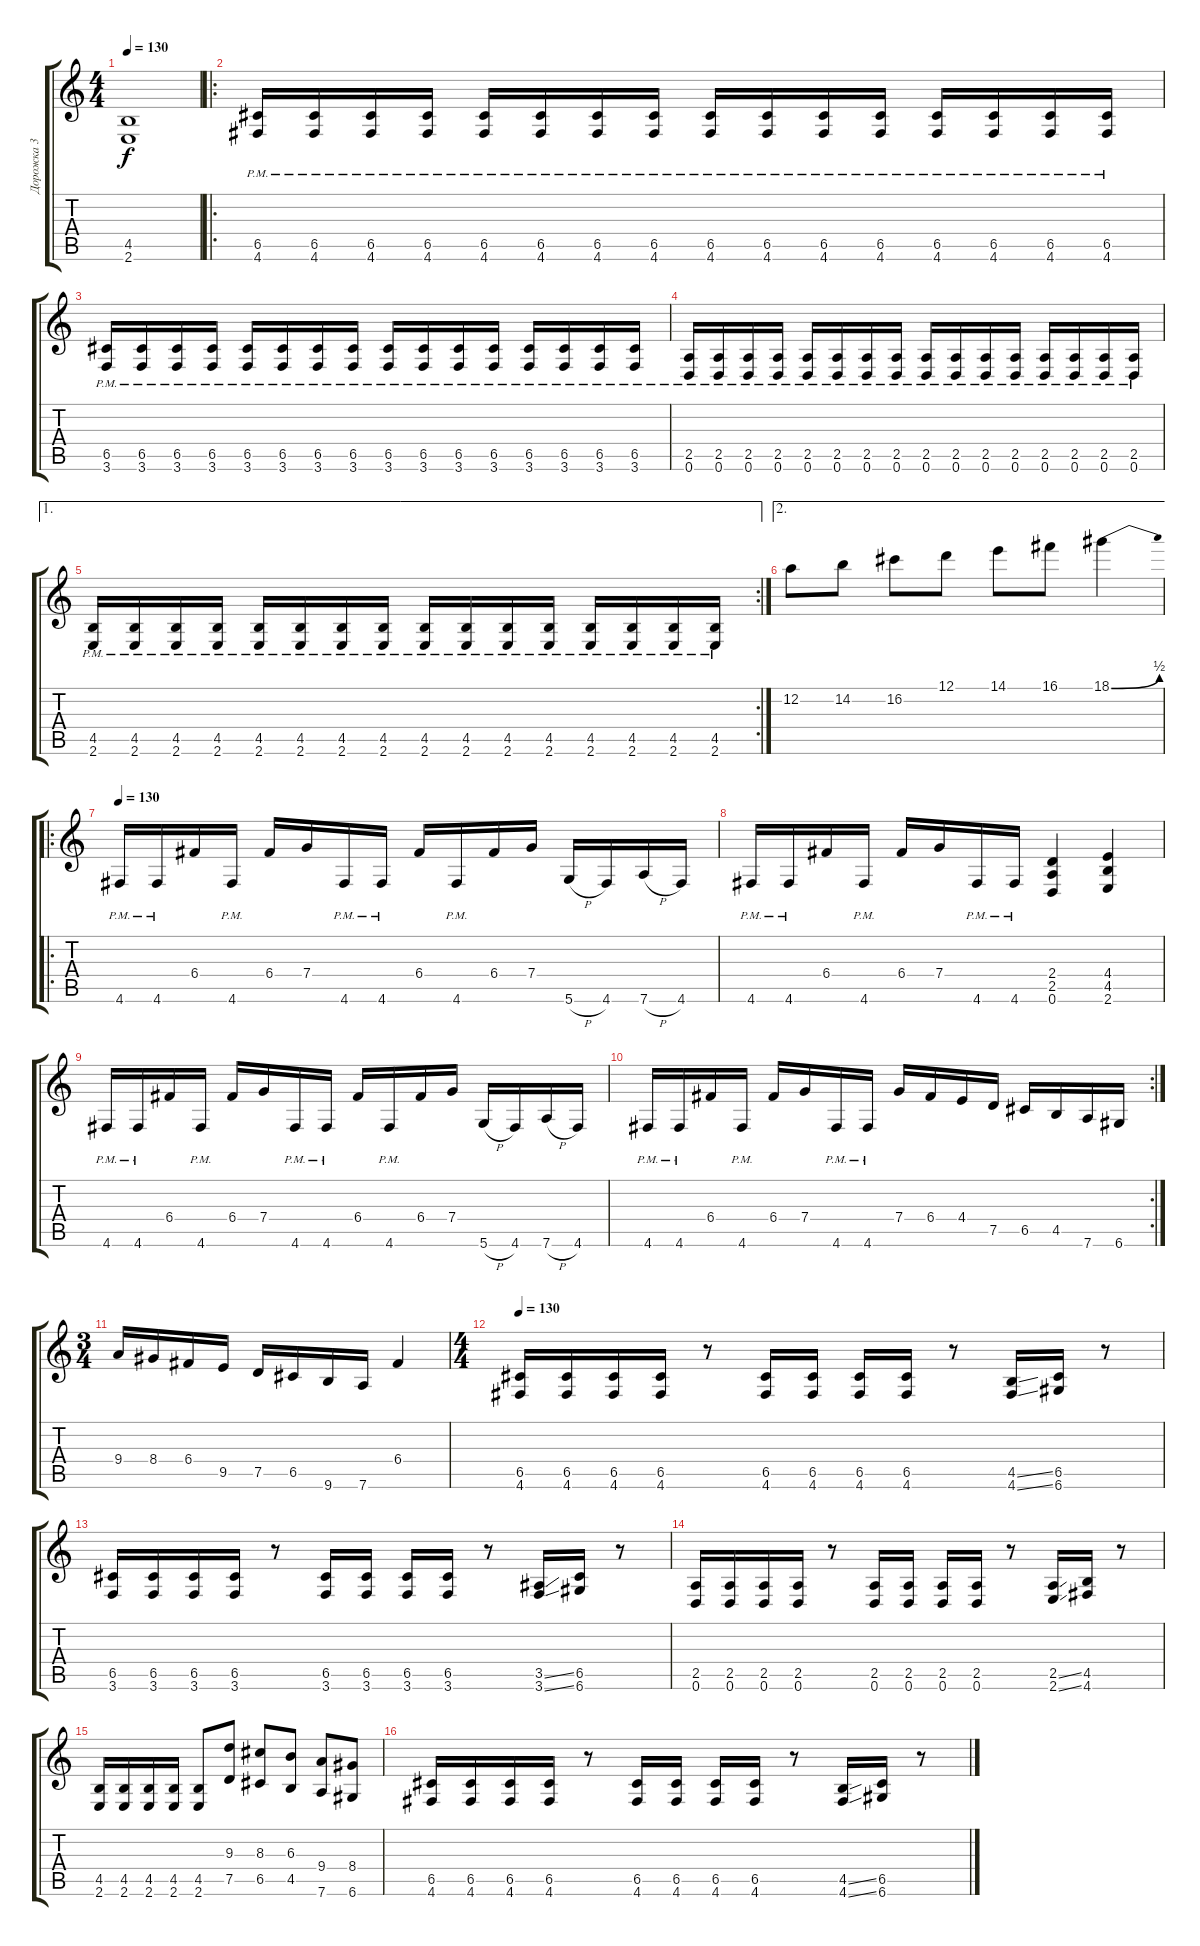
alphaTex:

\track ("Дорожка 3" "Дорожка 3") {instrument distortionguitar}
\staff {score tabs}
\tuning (D4 A3 F3 C3 G2 D2) {hide}
\ts (4 4)
\tempo 130
\clef g2
\ks c
(4.5 2.6).1{dy f} |
\ro
(6.5{pm} 4.6{pm}).16{volume 10 balance 8} (6.5{pm} 4.6{pm}).16 (6.5{pm} 4.6{pm}).16 (6.5{pm} 4.6{pm}).16 (6.5{pm} 4.6{pm}).16 (6.5{pm} 4.6{pm}).16 (6.5{pm} 4.6{pm}).16 (6.5{pm} 4.6{pm}).16 (6.5{pm} 4.6{pm}).16 (6.5{pm} 4.6{pm}).16 (6.5{pm} 4.6{pm}).16 (6.5{pm} 4.6{pm}).16 (6.5{pm} 4.6{pm}).16 (6.5{pm} 4.6{pm}).16 (6.5{pm} 4.6{pm}).16 (6.5{pm} 4.6{pm}).16 |
(6.5{pm} 3.6{pm}).16 (6.5{pm} 3.6{pm}).16 (6.5{pm} 3.6{pm}).16 (6.5{pm} 3.6{pm}).16 (6.5{pm} 3.6{pm}).16 (6.5{pm} 3.6{pm}).16 (6.5{pm} 3.6{pm}).16 (6.5{pm} 3.6{pm}).16 (6.5{pm} 3.6{pm}).16 (6.5{pm} 3.6{pm}).16 (6.5{pm} 3.6{pm}).16 (6.5{pm} 3.6{pm}).16 (6.5{pm} 3.6{pm}).16 (6.5{pm} 3.6{pm}).16 (6.5{pm} 3.6{pm}).16 (6.5{pm} 3.6{pm}).16 |
(2.5{pm} 0.6{pm}).16 (2.5{pm} 0.6{pm}).16 (2.5{pm} 0.6{pm}).16 (2.5{pm} 0.6{pm}).16 (2.5{pm} 0.6{pm}).16 (2.5{pm} 0.6{pm}).16 (2.5{pm} 0.6{pm}).16 (2.5{pm} 0.6{pm}).16 (2.5{pm} 0.6{pm}).16 (2.5{pm} 0.6{pm}).16 (2.5{pm} 0.6{pm}).16 (2.5{pm} 0.6{pm}).16 (2.5{pm} 0.6{pm}).16 (2.5{pm} 0.6{pm}).16 (2.5{pm} 0.6{pm}).16 (2.5{pm} 0.6{pm}).16 |
\ae 1
\rc 2
(4.5{pm} 2.6{pm}).16 (4.5{pm} 2.6{pm}).16 (4.5{pm} 2.6{pm}).16 (4.5{pm} 2.6{pm}).16 (4.5{pm} 2.6{pm}).16 (4.5{pm} 2.6{pm}).16 (4.5{pm} 2.6{pm}).16 (4.5{pm} 2.6{pm}).16 (4.5{pm} 2.6{pm}).16 (4.5{pm} 2.6{pm}).16 (4.5{pm} 2.6{pm}).16 (4.5{pm} 2.6{pm}).16 (4.5{pm} 2.6{pm}).16 (4.5{pm} 2.6{pm}).16 (4.5{pm} 2.6{pm}).16 (4.5{pm} 2.6{pm}).16 |
\ae 2
12.2.8{volume 16} 14.2.8 16.2.8 12.1.8 14.1.8 16.1.8 18.1{be (bend 0 0 60 2)}.4 |
\ro
\tempo 130
4.6{pm}.16 4.6{pm}.16 6.4.16 4.6{pm}.16 6.4.16 7.4.16 4.6{pm}.16 4.6{pm}.16 6.4.16 4.6{pm}.16 6.4.16 7.4.16 5.6{h}.16 4.6.16 7.6{h}.16 4.6.16 |
4.6{pm}.16 4.6{pm}.16 6.4.16 4.6{pm}.16 6.4.16 7.4.16 4.6{pm}.16 4.6{pm}.16 (2.4 2.5 0.6).4 (4.4 4.5 2.6).4 |
4.6{pm}.16 4.6{pm}.16 6.4.16 4.6{pm}.16 6.4.16 7.4.16 4.6{pm}.16 4.6{pm}.16 6.4.16 4.6{pm}.16 6.4.16 7.4.16 5.6{h}.16 4.6.16 7.6{h}.16 4.6.16 |
\rc 2
4.6{pm}.16 4.6{pm}.16 6.4.16 4.6{pm}.16 6.4.16 7.4.16 4.6{pm}.16 4.6{pm}.16 7.4.16 6.4.16 4.4.16 7.5.16 6.5.16 4.5.16 7.6.16 6.6.16 |
\ts (3 4)
9.4.16 8.4.16 6.4.16 9.5.16 7.5.16 6.5.16 9.6.16 7.6.16 6.4.4 |
\ts (4 4)
\tempo 130
(6.5 4.6).16 (6.5 4.6).16 (6.5 4.6).16 (6.5 4.6).16 r.8 (6.5 4.6).16 (6.5 4.6).16 (6.5 4.6).16 (6.5 4.6).16 r.8 (4.5{ss} 4.6{ss}).16 (6.5 6.6).16 r.8 |
(6.5 3.6).16 (6.5 3.6).16 (6.5 3.6).16 (6.5 3.6).16 r.8 (6.5 3.6).16 (6.5 3.6).16 (6.5 3.6).16 (6.5 3.6).16 r.8 (3.5{ss} 3.6{ss}).16 (6.5 6.6).16 r.8 |
(2.5 0.6).16 (2.5 0.6).16 (2.5 0.6).16 (2.5 0.6).16 r.8 (2.5 0.6).16 (2.5 0.6).16 (2.5 0.6).16 (2.5 0.6).16 r.8 (2.5{ss} 2.6{ss}).16 (4.5 4.6).16 r.8 |
(4.5 2.6).16 (4.5 2.6).16 (4.5 2.6).16 (4.5 2.6).16 (4.5 2.6).8 (9.3 7.5).8 (8.3 6.5).8 (6.3 4.5).8 (9.4 7.6).8 (8.4 6.6).8 |
(6.5 4.6).16 (6.5 4.6).16 (6.5 4.6).16 (6.5 4.6).16 r.8 (6.5 4.6).16 (6.5 4.6).16 (6.5 4.6).16 (6.5 4.6).16 r.8 (4.5{ss} 4.6{ss}).16 (6.5 6.6).16 r.8
